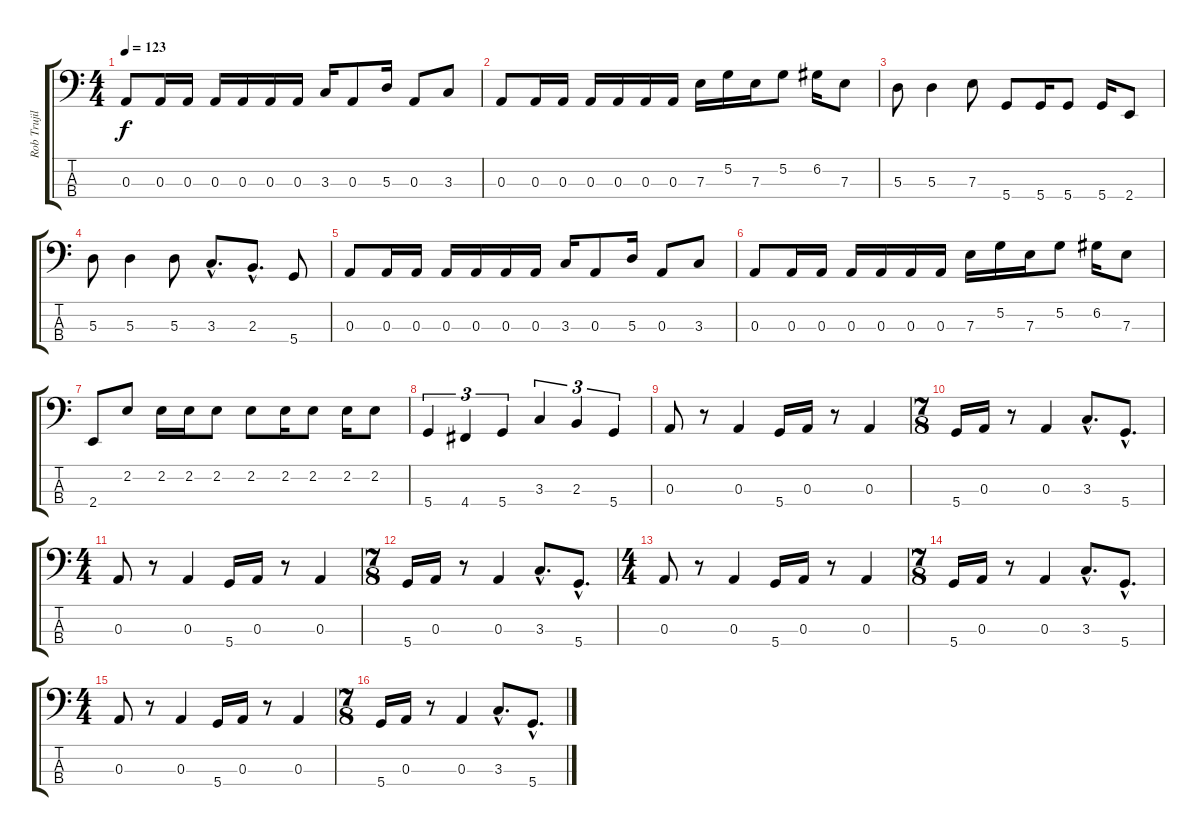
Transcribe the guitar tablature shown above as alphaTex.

\track ("Rob Trujillo" "Rob Trujil") {instrument electricbasspick}
\staff {score tabs}
\tuning (G2 D2 A1 D1) {hide}
\ts (4 4)
\tempo 123
\clef f4
\ks c
0.3.8{dy f} 0.3.16 0.3.16 0.3.16 0.3.16 0.3.16 0.3.16 3.3.16 0.3.8 5.3.16 0.3.8 3.3.8 |
0.3.8 0.3.16 0.3.16 0.3.16 0.3.16 0.3.16 0.3.16 7.3.16 5.2.16 7.3.16 5.2.8 6.2.16 7.3.8 |
5.3.8 5.3.4 7.3.8 5.4.8 5.4.16 5.4.8 5.4.16 2.4.8 |
5.3.8 5.3.4 5.3.8 3.3{hac}.8{d} 2.3{hac}.8{d} 5.4.8 |
0.3.8 0.3.16 0.3.16 0.3.16 0.3.16 0.3.16 0.3.16 3.3.16 0.3.8 5.3.16 0.3.8 3.3.8 |
0.3.8 0.3.16 0.3.16 0.3.16 0.3.16 0.3.16 0.3.16 7.3.16 5.2.16 7.3.16 5.2.8 6.2.16 7.3.8 |
2.4.8 2.2.8 2.2.16 2.2.16 2.2.8 2.2.8 2.2.16 2.2.8 2.2.16 2.2.8 |
5.4.4{tu (3 2)} 4.4.4{tu (3 2)} 5.4.4{tu (3 2)} 3.3.4{tu (3 2)} 2.3.4{tu (3 2)} 5.4.4{tu (3 2)} |
0.3.8 r.8 0.3.4 5.4.16 0.3.16 r.8 0.3.4 |
\ts (7 8)
5.4.16 0.3.16 r.8 0.3.4 3.3{hac}.8{d} 5.4{hac}.8{d} |
\ts (4 4)
0.3.8 r.8 0.3.4 5.4.16 0.3.16 r.8 0.3.4 |
\ts (7 8)
5.4.16 0.3.16 r.8 0.3.4 3.3{hac}.8{d} 5.4{hac}.8{d} |
\ts (4 4)
0.3.8 r.8 0.3.4 5.4.16 0.3.16 r.8 0.3.4 |
\ts (7 8)
5.4.16 0.3.16 r.8 0.3.4 3.3{hac}.8{d} 5.4{hac}.8{d} |
\ts (4 4)
0.3.8 r.8 0.3.4 5.4.16 0.3.16 r.8 0.3.4 |
\ts (7 8)
5.4.16 0.3.16 r.8 0.3.4 3.3{hac}.8{d} 5.4{hac}.8{d}
